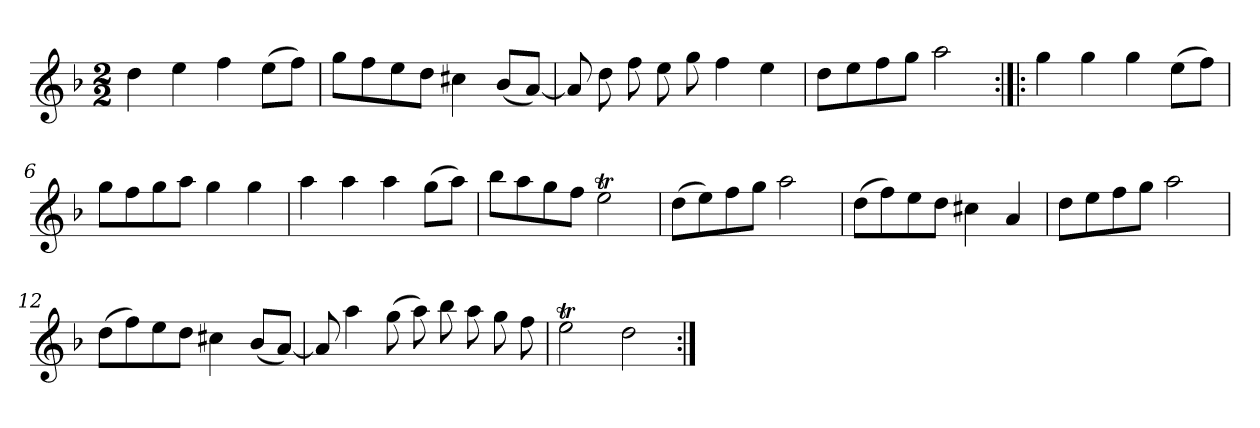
**kern
*part1
*staff1
*clefG2
*k[b-]
*d:
*M2/2
*MM152
=1
4dd
4ee
4ff
(8ee\L
8ff\J)
=2
8gg\L
8ff\
8ee\
8dd\J
4cc#X
(8b-/L
[8a/J)
=3
8a]
8dd
8ff
8ee
8gg
4ff
4ee
=4
8dd\L
8ee\
8ff\
8gg\J
2aa
=5:|!|:
4gg
4gg
4gg
(8ee\L
8ff\J)
=6
8gg\L
8ff\
8gg\
8aa\J
4gg
4gg
=7
4aa
4aa
4aa
(8gg\L
8aa\J)
=8
8bb-\L
8aa\
8gg\
8ff\J
2eet
=9
(8dd\L
8ee\)
8ff\
8gg\J
2aa
=10
(8dd\L
8ff\)
8ee\
8dd\J
4cc#X
4a
=11
8dd\L
8ee\
8ff\
8gg\J
2aa
=12
(8dd\L
8ff\)
8ee\
8dd\J
4cc#X
(8b-/L
[8a/J)
=13
8a]
4aa
(8gg
8aa)
8bb-
8aa
8gg
8ff
=14
2eet
2dd
=:|!
*-
